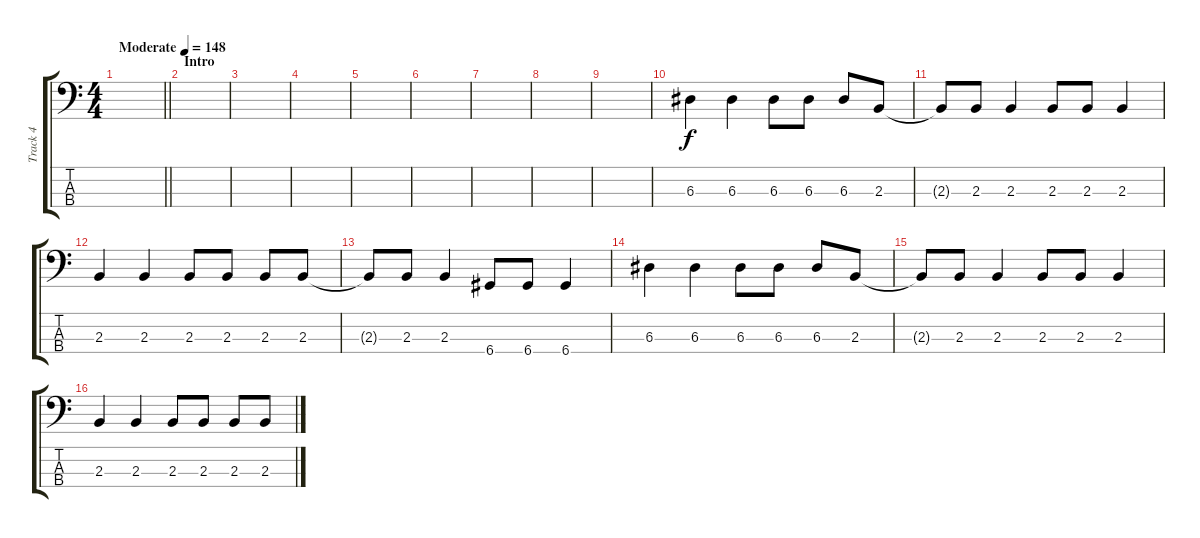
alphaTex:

\track ("Track 4" "Track 4") {instrument electricbasspick}
\staff {score tabs}
\tuning (G2 D2 A1 D1) {hide}
\ts (4 4)
\tempo (148 "Moderate")
\clef f4
\barLineRight lightlight
\ks c
|
\section ("" "Intro")
|
|
|
|
|
|
|
|
6.3.4 6.3.4 6.3.8 6.3.8 6.3.8 2.3.8 |
2.3{t}.8 2.3.8 2.3.4 2.3.8 2.3.8 2.3.4 |
2.3.4 2.3.4 2.3.8 2.3.8 2.3.8 2.3.8 |
2.3{t}.8 2.3.8 2.3.4 6.4.8 6.4.8 6.4.4 |
6.3.4 6.3.4 6.3.8 6.3.8 6.3.8 2.3.8 |
2.3{t}.8 2.3.8 2.3.4 2.3.8 2.3.8 2.3.4 |
2.3.4 2.3.4 2.3.8 2.3.8 2.3.8 2.3.8
